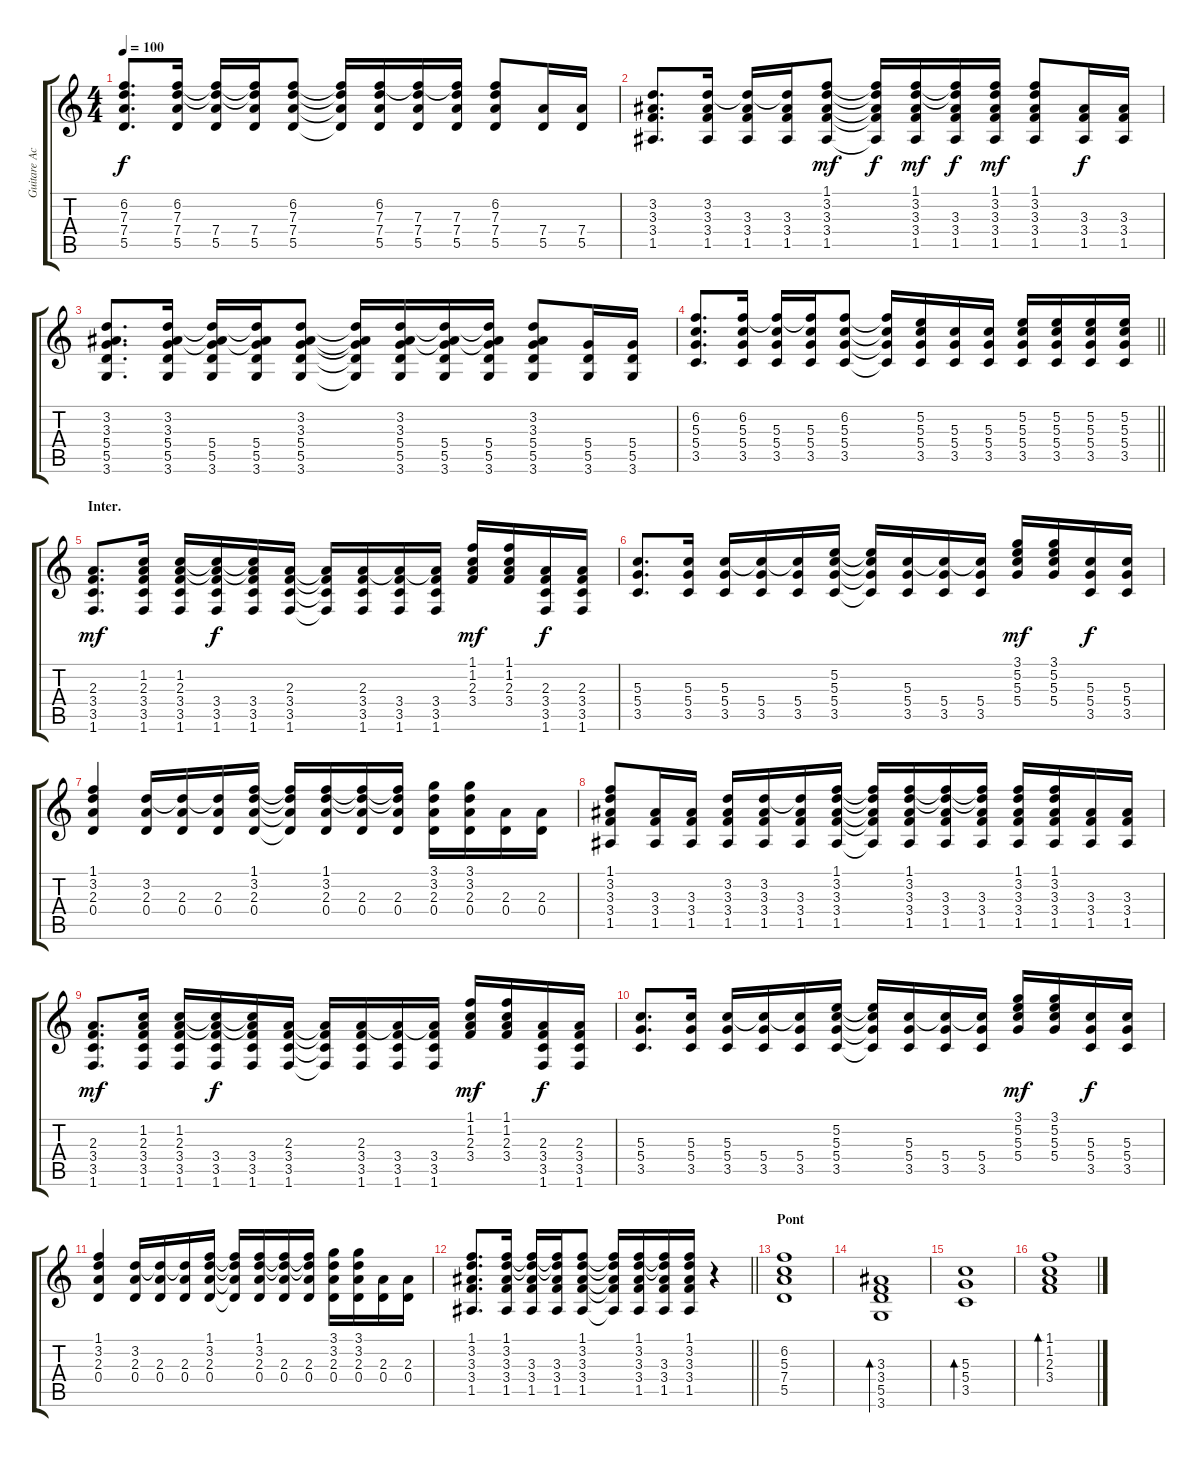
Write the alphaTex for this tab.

\track ("Guitare Ac." "Guitare Ac") {instrument acousticguitarsteel}
\staff {score tabs}
\tuning (E4 B3 G3 D3 A2 E2) {hide}
\ts (4 4)
\tempo 100
\clef g2
\ks c
(6.2 7.3 7.4 5.5).8{d dy f} (6.2 7.3 7.4 5.5).16 (6.2{t} 7.3{t} 7.4 5.5).16 (6.2{t} 7.3{t} 7.4 5.5).16 (6.2 7.3 7.4 5.5).8 (6.2{t} 7.3{t} 7.4{t} 5.5{t}).16 (6.2 7.3 7.4 5.5).16 (6.2{t} 7.3 7.4 5.5).16 (6.2{t} 7.3 7.4 5.5).16 (6.2 7.3 7.4 5.5).8 (7.4 5.5).16 (7.4 5.5).16 |
(3.2 3.3 3.4 1.5).8{d} (3.2 3.3 3.4 1.5).16 (3.2{t} 3.3 3.4 1.5).16 (3.2{t} 3.3 3.4 1.5).16 (1.1 3.2 3.3 3.4 1.5).8{dy mf} (1.1{t} 3.2{t} 3.3{t} 3.4{t} 1.5{t}).16{dy f} (1.1 3.2 3.3 3.4 1.5).16{dy mf} (1.1{t} 3.2{t} 3.3 3.4 1.5).16{dy f} (1.1 3.2 3.3 3.4 1.5).16{dy mf} (1.1 3.2 3.3 3.4 1.5).8 (3.3 3.4 1.5).16{dy f} (3.3 3.4 1.5).16 |
(3.2 3.3 5.4 5.5 3.6).8{d} (3.2 3.3 5.4 5.5 3.6).16 (3.2{t} 3.3{t} 5.4 5.5 3.6).16 (3.2{t} 3.3{t} 5.4 5.5 3.6).16 (3.2 3.3 5.4 5.5 3.6).8 (3.2{t} 3.3{t} 5.4{t} 5.5{t} 3.6{t}).16 (3.2 3.3 5.4 5.5 3.6).16 (3.2{t} 3.3{t} 5.4 5.5 3.6).16 (3.2{t} 3.3{t} 5.4 5.5 3.6).16 (3.2 3.3 5.4 5.5 3.6).8 (5.4 5.5 3.6).16 (5.4 5.5 3.6).16 |
\barLineRight lightlight
(6.2 5.3 5.4 3.5).8{d} (6.2 5.3 5.4 3.5).16 (6.2{t} 5.3 5.4 3.5).16 (6.2{t} 5.3 5.4 3.5).16 (6.2 5.3 5.4 3.5).8 (6.2{t} 5.3{t} 5.4{t} 3.5{t}).16 (5.2 5.3 5.4 3.5).16 (5.3 5.4 3.5).16 (5.3 5.4 3.5).16 (5.2 5.3 5.4 3.5).16 (5.2 5.3 5.4 3.5).16 (5.2 5.3 5.4 3.5).16 (5.2 5.3 5.4 3.5).16 |
\section ("" "Inter.")
(2.3 3.4 3.5 1.6).8{d dy mf} (1.2 2.3 3.4 3.5 1.6).16 (1.2 2.3 3.4 3.5 1.6).16 (1.2{t} 2.3{t} 3.4 3.5 1.6).16{dy f} (1.2{t} 2.3{t} 3.4 3.5 1.6).16 (2.3 3.4 3.5 1.6).16 (2.3{t} 3.4{t} 3.5{t} 1.6{t}).16 (2.3 3.4 3.5 1.6).16 (2.3{t} 3.4 3.5 1.6).16 (2.3{t} 3.4 3.5 1.6).16 (1.1 1.2 2.3 3.4).16{dy mf} (1.1 1.2 2.3 3.4).16 (2.3 3.4 3.5 1.6).16{dy f} (2.3 3.4 3.5 1.6).16 |
(5.3 5.4 3.5).8{d} (5.3 5.4 3.5).16 (5.3 5.4 3.5).16 (5.3{t} 5.4 3.5).16 (5.3{t} 5.4 3.5).16 (5.2 5.3 5.4 3.5).16 (5.2{t} 5.3{t} 5.4{t} 3.5{t}).16 (5.3 5.4 3.5).16 (5.3{t} 5.4 3.5).16 (5.3{t} 5.4 3.5).16 (3.1 5.2 5.3 5.4).16{dy mf} (3.1 5.2 5.3 5.4).16 (5.3 5.4 3.5).16{dy f} (5.3 5.4 3.5).16 |
(1.1 3.2 2.3 0.4).4 (3.2 2.3 0.4).16 (3.2{t} 2.3 0.4).16 (3.2{t} 2.3 0.4).16 (1.1 3.2 2.3 0.4).16 (1.1{t} 3.2{t} 2.3{t} 0.4{t}).16 (1.1 3.2 2.3 0.4).16 (1.1{t} 3.2{t} 2.3 0.4).16 (1.1{t} 3.2{t} 2.3 0.4).16 (3.1 3.2 2.3 0.4).16 (3.1 3.2 2.3 0.4).16 (2.3 0.4).16 (2.3 0.4).16 |
(1.1 3.2 3.3 3.4 1.5).8 (3.3 3.4 1.5).16 (3.3 3.4 1.5).16 (3.2 3.3 3.4 1.5).16 (3.2 3.3 3.4 1.5).16 (3.2{t} 3.3 3.4 1.5).16 (1.1 3.2 3.3 3.4 1.5).16 (1.1{t} 3.2{t} 3.3{t} 3.4{t} 1.5{t}).16 (1.1 3.2 3.3 3.4 1.5).16 (1.1{t} 3.2{t} 3.3 3.4 1.5).16 (1.1{t} 3.2{t} 3.3 3.4 1.5).16 (1.1 3.2 3.3 3.4 1.5).16 (1.1 3.2 3.3 3.4 1.5).16 (3.3 3.4 1.5).16 (3.3 3.4 1.5).16 |
(2.3 3.4 3.5 1.6).8{d dy mf} (1.2 2.3 3.4 3.5 1.6).16 (1.2 2.3 3.4 3.5 1.6).16 (1.2{t} 2.3{t} 3.4 3.5 1.6).16{dy f} (1.2{t} 2.3{t} 3.4 3.5 1.6).16 (2.3 3.4 3.5 1.6).16 (2.3{t} 3.4{t} 3.5{t} 1.6{t}).16 (2.3 3.4 3.5 1.6).16 (2.3{t} 3.4 3.5 1.6).16 (2.3{t} 3.4 3.5 1.6).16 (1.1 1.2 2.3 3.4).16{dy mf} (1.1 1.2 2.3 3.4).16 (2.3 3.4 3.5 1.6).16{dy f} (2.3 3.4 3.5 1.6).16 |
(5.3 5.4 3.5).8{d} (5.3 5.4 3.5).16 (5.3 5.4 3.5).16 (5.3{t} 5.4 3.5).16 (5.3{t} 5.4 3.5).16 (5.2 5.3 5.4 3.5).16 (5.2{t} 5.3{t} 5.4{t} 3.5{t}).16 (5.3 5.4 3.5).16 (5.3{t} 5.4 3.5).16 (5.3{t} 5.4 3.5).16 (3.1 5.2 5.3 5.4).16{dy mf} (3.1 5.2 5.3 5.4).16 (5.3 5.4 3.5).16{dy f} (5.3 5.4 3.5).16 |
(1.1 3.2 2.3 0.4).4 (3.2 2.3 0.4).16 (3.2{t} 2.3 0.4).16 (3.2{t} 2.3 0.4).16 (1.1 3.2 2.3 0.4).16 (1.1{t} 3.2{t} 2.3{t} 0.4{t}).16 (1.1 3.2 2.3 0.4).16 (1.1{t} 3.2{t} 2.3 0.4).16 (1.1{t} 3.2{t} 2.3 0.4).16 (3.1 3.2 2.3 0.4).16 (3.1 3.2 2.3 0.4).16 (2.3 0.4).16 (2.3 0.4).16 |
\barLineRight lightlight
(1.1 3.2 3.3 3.4 1.5).8{d} (1.1 3.2 3.3 3.4 1.5).16 (1.1{t} 3.2{t} 3.3 3.4 1.5).16 (1.1{t} 3.2{t} 3.3 3.4 1.5).16 (1.1 3.2 3.3 3.4 1.5).8 (1.1{t} 3.2{t} 3.3{t} 3.4{t} 1.5{t}).16 (1.1 3.2 3.3 3.4 1.5).16 (1.1{t} 3.2{t} 3.3 3.4 1.5).16 (1.1 3.2 3.3 3.4 1.5).16 r.4 |
\section ("" "Pont")
(6.2 5.3 7.4 5.5).1 |
(3.3 3.4 5.5 3.6).1{bd 120} |
(5.3 5.4 3.5).1{bd 120} |
(1.1 1.2 2.3 3.4).1{bd 120}
